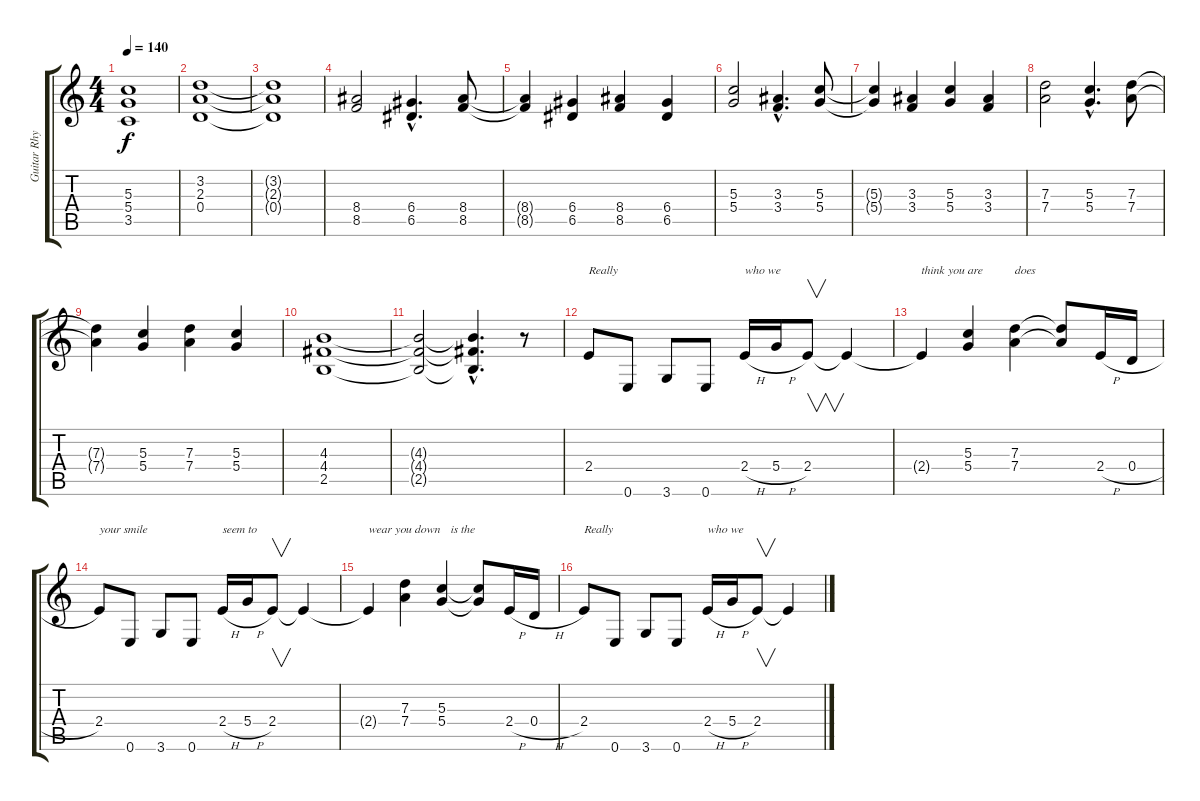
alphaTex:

\track ("Guitar Rhythm" "Guitar Rhy") {instrument overdrivenguitar}
\staff {score tabs}
\tuning (E4 B3 G3 D3 A2 E2) {hide}
\ts (4 4)
\tempo 140
\clef g2
\ks c
(5.3{t} 5.4{t} 3.5{t}).1{dy f} |
(3.2 2.3 0.4).1 |
(3.2{t} 2.3{t} 0.4{t}).1 |
(8.4 8.5).2 (6.4{hac} 6.5{hac}).4{d} (8.4 8.5).8 |
(8.4{t} 8.5{t}).4 (6.4 6.5).4 (8.4 8.5).4 (6.4 6.5).4 |
(5.3 5.4).2 (3.3{hac} 3.4{hac}).4{d} (5.3 5.4).8 |
(5.3{t} 5.4{t}).4 (3.3 3.4).4 (5.3 5.4).4 (3.3 3.4).4 |
(7.3 7.4).2 (5.3{hac} 5.4{hac}).4{d} (7.3 7.4).8 |
(7.3{t} 7.4{t}).4 (5.3 5.4).4 (7.3 7.4).4 (5.3 5.4).4 |
(4.3 4.4 2.5).1 |
(4.3{t} 4.4{t} 2.5{t}).2 (4.3{hac t} 4.4{hac t} 2.5{hac t}).4{d} r.8 |
2.4.8{txt "Really"} 0.6.8 3.6.8 0.6.8 2.4{h}.16{txt "who we"} 5.4{h}.16 2.4.8{v} 2.4{t}.4 |
2.4{t}.4{txt "think you are"} (5.3 5.4).4 (7.3 7.4).4{txt "does"} (7.3{t} 7.4{t}).8 2.4{h}.16 0.4{h}.16 |
2.4.8{txt "your smile"} 0.6.8 3.6.8 0.6.8 2.4{h}.16{txt "seem to "} 5.4{h}.16 2.4.8{v} 2.4{t}.4 |
2.4{t}.4{txt "wear you down"} (7.3 7.4).4 (5.3 5.4).4{txt "   is the"} (5.3{t} 5.4{t}).8 2.4{h}.16 0.4{h}.16 |
2.4.8{txt "Really"} 0.6.8 3.6.8 0.6.8 2.4{h}.16{txt "who we"} 5.4{h}.16 2.4.8{v} 2.4{t}.4
